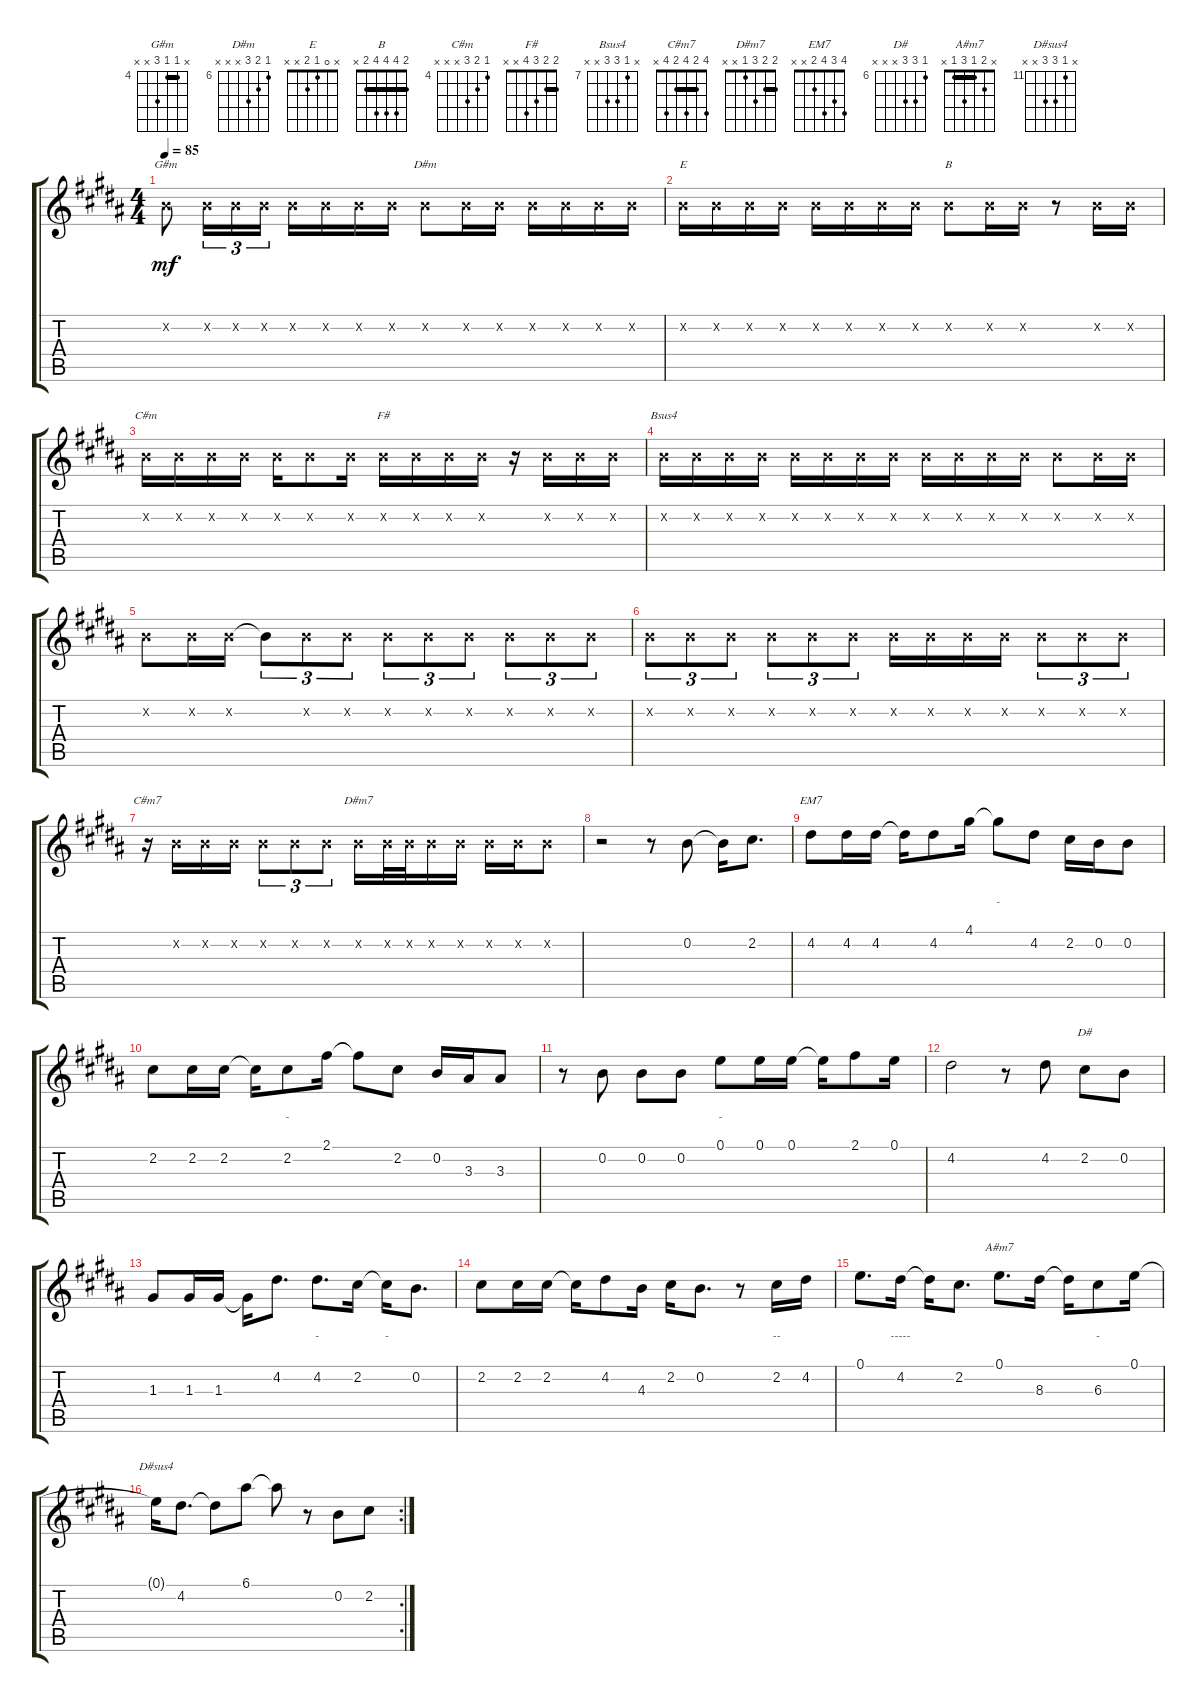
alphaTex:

\track "" {instrument acousticguitarsteel}
\staff {score tabs}
\tuning (E4 B3 G3 D3 A2 E2) {hide}
\chord ("G#m" x 4 4 6 x x) {firstfret 4 barre 4}
\chord ("D#m" 6 7 8 x x x) {firstfret 6}
\chord ("E" x 0 1 2 x x)
\chord ("B" 2 4 4 4 2 x) {barre 2}
\chord ("C#m" 4 5 6 x x x) {firstfret 4}
\chord ("F#" 2 2 3 4 x x) {barre 2}
\chord ("Bsus4" x 7 9 9 x x) {firstfret 7}
\chord ("C#m7" 4 2 4 2 4 x) {barre 2}
\chord ("D#m7" 2 2 3 1 x x) {barre 2}
\chord ("EM7" 4 3 4 2 x x)
\chord ("D#" 6 8 8 x x x) {firstfret 6}
\chord ("A#m7" x 2 1 3 1 x) {barre 1}
\chord ("D#sus4" x 11 13 13 x x) {firstfret 11}
\ts (4 4)
\tempo 85
\clef g2
\ks g#minor
0.2{x}.8{ch "G#m" lyrics (0 "") lyrics (1 "") lyrics (2 "") lyrics (3 "") lyrics (4 "") dy mf} 0.2{x}.16{tu (3 2) lyrics (0 "") lyrics (1 "") lyrics (2 "") lyrics (3 "") lyrics (4 "")} 0.2{x}.16{tu (3 2) lyrics (0 "") lyrics (1 "") lyrics (2 "") lyrics (3 "") lyrics (4 "")} 0.2{x}.16{tu (3 2) lyrics (0 "") lyrics (1 "") lyrics (2 "") lyrics (3 "") lyrics (4 "")} 0.2{x}.16{lyrics (0 "") lyrics (1 "") lyrics (2 "") lyrics (3 "") lyrics (4 "")} 0.2{x}.16{lyrics (0 "") lyrics (1 "") lyrics (2 "") lyrics (3 "") lyrics (4 "")} 0.2{x}.16{lyrics (0 "") lyrics (1 "") lyrics (2 "") lyrics (3 "") lyrics (4 "")} 0.2{x}.16{lyrics (0 "") lyrics (1 "") lyrics (2 "") lyrics (3 "") lyrics (4 "")} 0.2{x}.8{ch "D#m" lyrics (0 "") lyrics (1 "") lyrics (2 "") lyrics (3 "") lyrics (4 "")} 0.2{x}.16{lyrics (0 "") lyrics (1 "") lyrics (2 "") lyrics (3 "") lyrics (4 "")} 0.2{x}.16{lyrics (0 "") lyrics (1 "") lyrics (2 "") lyrics (3 "") lyrics (4 "")} 0.2{x}.16{lyrics (0 "") lyrics (1 "") lyrics (2 "") lyrics (3 "") lyrics (4 "")} 0.2{x}.16{lyrics (0 "") lyrics (1 "") lyrics (2 "") lyrics (3 "") lyrics (4 "")} 0.2{x}.16{lyrics (0 "") lyrics (1 "") lyrics (2 "") lyrics (3 "") lyrics (4 "")} 0.2{x}.16{lyrics (0 "") lyrics (1 "") lyrics (2 "") lyrics (3 "") lyrics (4 "")} |
0.2{x}.16{ch "E" lyrics (0 "") lyrics (1 "") lyrics (2 "") lyrics (3 "") lyrics (4 "")} 0.2{x}.16{lyrics (0 "") lyrics (1 "") lyrics (2 "") lyrics (3 "") lyrics (4 "")} 0.2{x}.16{lyrics (0 "") lyrics (1 "") lyrics (2 "") lyrics (3 "") lyrics (4 "")} 0.2{x}.16{lyrics (0 "") lyrics (1 "") lyrics (2 "") lyrics (3 "") lyrics (4 "")} 0.2{x}.16{lyrics (0 "") lyrics (1 "") lyrics (2 "") lyrics (3 "") lyrics (4 "")} 0.2{x}.16{lyrics (0 "") lyrics (1 "") lyrics (2 "") lyrics (3 "") lyrics (4 "")} 0.2{x}.16{lyrics (0 "") lyrics (1 "") lyrics (2 "") lyrics (3 "") lyrics (4 "")} 0.2{x}.16{lyrics (0 "") lyrics (1 "") lyrics (2 "") lyrics (3 "") lyrics (4 "")} 0.2{x}.8{ch "B" lyrics (0 "") lyrics (1 "") lyrics (2 "") lyrics (3 "") lyrics (4 "")} 0.2{x}.16 0.2{x}.16 r.8 0.2{x}.16 0.2{x}.16 |
0.2{x}.16{ch "C#m"} 0.2{x}.16 0.2{x}.16 0.2{x}.16 0.2{x}.16 0.2{x}.8 0.2{x}.16 0.2{x}.16{ch "F#"} 0.2{x}.16 0.2{x}.16 0.2{x}.16 r.16 0.2{x}.16 0.2{x}.16 0.2{x}.16 |
0.2{x}.16{ch "Bsus4"} 0.2{x}.16 0.2{x}.16 0.2{x}.16 0.2{x}.16 0.2{x}.16 0.2{x}.16 0.2{x}.16 0.2{x}.16 0.2{x}.16 0.2{x}.16 0.2{x}.16 0.2{x}.8 0.2{x}.16 0.2{x}.16 |
0.2{x}.8 0.2{x}.16 0.2{x}.16 0.2{t}.8{tu (3 2)} 0.2{x}.8{tu (3 2)} 0.2{x}.8{tu (3 2)} 0.2{x}.8{tu (3 2)} 0.2{x}.8{tu (3 2)} 0.2{x}.8{tu (3 2)} 0.2{x}.8{tu (3 2)} 0.2{x}.8{tu (3 2)} 0.2{x}.8{tu (3 2)} |
0.2{x}.8{tu (3 2)} 0.2{x}.8{tu (3 2)} 0.2{x}.8{tu (3 2)} 0.2{x}.8{tu (3 2)} 0.2{x}.8{tu (3 2)} 0.2{x}.8{tu (3 2)} 0.2{x}.16 0.2{x}.16 0.2{x}.16 0.2{x}.16 0.2{x}.8{tu (3 2)} 0.2{x}.8{tu (3 2)} 0.2{x}.8{tu (3 2)} |
r.16{ch "C#m7"} 0.2{x}.16 0.2{x}.16 0.2{x}.16 0.2{x}.8{tu (3 2)} 0.2{x}.8{tu (3 2)} 0.2{x}.8{tu (3 2)} 0.2{x}.16{ch "D#m7"} 0.2{x}.32 0.2{x}.32 0.2{x}.16 0.2{x}.16 0.2{x}.16 0.2{x}.16 0.2{x}.8 |
r.2 r.8 0.2.8{lyrics (0 "") lyrics (1 "") lyrics (2 "") lyrics (3 "") lyrics (4 "")} 0.2{t}.16{lyrics (0 "") lyrics (1 "") lyrics (2 "") lyrics (3 "") lyrics (4 "")} 2.2.8{d lyrics (0 "") lyrics (1 "") lyrics (2 "") lyrics (3 "") lyrics (4 "")} |
4.2.8{ch "EM7" lyrics (0 "") lyrics (1 "") lyrics (2 "") lyrics (3 "") lyrics (4 "")} 4.2.16{lyrics (0 "") lyrics (1 "") lyrics (2 "") lyrics (3 "") lyrics (4 "")} 4.2.16{lyrics (0 "") lyrics (1 "") lyrics (2 "") lyrics (3 "") lyrics (4 "")} 4.2{t}.16{lyrics (0 "") lyrics (1 "") lyrics (2 "") lyrics (3 "") lyrics (4 "")} 4.2.8{lyrics (0 "") lyrics (1 "") lyrics (2 "") lyrics (3 "") lyrics (4 "")} 4.1.16{lyrics (0 "") lyrics (1 "") lyrics (2 "") lyrics (3 "") lyrics (4 "")} 4.1{t}.8{lyrics (0 "") lyrics (1 "-") lyrics (2 "") lyrics (3 "") lyrics (4 "")} 4.2.8{lyrics (0 "") lyrics (1 "") lyrics (2 "") lyrics (3 "") lyrics (4 "")} 2.2.16{lyrics (0 "") lyrics (1 "") lyrics (2 "") lyrics (3 "") lyrics (4 "")} 0.2.16{lyrics (0 "") lyrics (1 "") lyrics (2 "") lyrics (3 "") lyrics (4 "")} 0.2.8{lyrics (0 "") lyrics (1 "") lyrics (2 "") lyrics (3 "") lyrics (4 "")} |
2.2.8{lyrics (0 "") lyrics (1 "") lyrics (2 "") lyrics (3 "") lyrics (4 "")} 2.2.16{lyrics (0 "") lyrics (1 "") lyrics (2 "") lyrics (3 "") lyrics (4 "")} 2.2.16{lyrics (0 "") lyrics (1 "") lyrics (2 "") lyrics (3 "") lyrics (4 "")} 2.2{t}.16{lyrics (0 "") lyrics (1 "") lyrics (2 "") lyrics (3 "") lyrics (4 "")} 2.2.8{lyrics (0 "") lyrics (1 "-") lyrics (2 "") lyrics (3 "") lyrics (4 "")} 2.1.16{lyrics (0 "") lyrics (1 "") lyrics (2 "") lyrics (3 "") lyrics (4 "")} 2.1{t}.8{lyrics (0 "") lyrics (1 "") lyrics (2 "") lyrics (3 "") lyrics (4 "")} 2.2.8{lyrics (0 "") lyrics (1 "") lyrics (2 "") lyrics (3 "") lyrics (4 "")} 0.2.16{lyrics (0 "") lyrics (1 "") lyrics (2 "") lyrics (3 "") lyrics (4 "")} 3.3.16{lyrics (0 "") lyrics (1 "") lyrics (2 "") lyrics (3 "") lyrics (4 "")} 3.3.8{lyrics (0 "") lyrics (1 "") lyrics (2 "") lyrics (3 "") lyrics (4 "")} |
r.8 0.2.8{lyrics (0 "") lyrics (1 "") lyrics (2 "") lyrics (3 "") lyrics (4 "")} 0.2.8{lyrics (0 "") lyrics (1 "") lyrics (2 "") lyrics (3 "") lyrics (4 "")} 0.2.8{lyrics (0 "") lyrics (1 "") lyrics (2 "") lyrics (3 "") lyrics (4 "")} 0.1.8{lyrics (0 "") lyrics (1 "-") lyrics (2 "") lyrics (3 "") lyrics (4 "")} 0.1.16{lyrics (0 "") lyrics (1 "") lyrics (2 "") lyrics (3 "") lyrics (4 "")} 0.1.16{lyrics (0 "") lyrics (1 "") lyrics (2 "") lyrics (3 "") lyrics (4 "")} 0.1{t}.16{lyrics (0 "") lyrics (1 "") lyrics (2 "") lyrics (3 "") lyrics (4 "")} 2.1.8{lyrics (0 "") lyrics (1 "") lyrics (2 "") lyrics (3 "") lyrics (4 "")} 0.1.16{lyrics (0 "") lyrics (1 "") lyrics (2 "") lyrics (3 "") lyrics (4 "")} |
4.2.2{lyrics (0 "") lyrics (1 "") lyrics (2 "") lyrics (3 "") lyrics (4 "")} r.8 4.2.8{lyrics (0 "") lyrics (1 "") lyrics (2 "") lyrics (3 "") lyrics (4 "")} 2.2.8{ch "D#" lyrics (0 "") lyrics (1 "") lyrics (2 "") lyrics (3 "") lyrics (4 "")} 0.2.8{lyrics (0 "") lyrics (1 "") lyrics (2 "") lyrics (3 "") lyrics (4 "")} |
1.3.8{lyrics (0 "") lyrics (1 "") lyrics (2 "") lyrics (3 "") lyrics (4 "")} 1.3.16{lyrics (0 "") lyrics (1 "") lyrics (2 "") lyrics (3 "") lyrics (4 "")} 1.3.16{lyrics (0 "") lyrics (1 "") lyrics (2 "") lyrics (3 "") lyrics (4 "")} 1.3{t}.16{lyrics (0 "") lyrics (1 "") lyrics (2 "") lyrics (3 "") lyrics (4 "")} 4.2.8{d lyrics (0 "") lyrics (1 "") lyrics (2 "") lyrics (3 "") lyrics (4 "")} 4.2.8{d lyrics (0 "") lyrics (1 "-") lyrics (2 "") lyrics (3 "") lyrics (4 "")} 2.2.16{lyrics (0 "") lyrics (1 "") lyrics (2 "") lyrics (3 "") lyrics (4 "")} 2.2{t}.16{lyrics (0 "") lyrics (1 "-") lyrics (2 "") lyrics (3 "") lyrics (4 "")} 0.2.8{d lyrics (0 "") lyrics (1 "") lyrics (2 "") lyrics (3 "") lyrics (4 "")} |
2.2.8{lyrics (0 "") lyrics (1 "") lyrics (2 "") lyrics (3 "") lyrics (4 "")} 2.2.16{lyrics (0 "") lyrics (1 "") lyrics (2 "") lyrics (3 "") lyrics (4 "")} 2.2.16{lyrics (0 "") lyrics (1 "") lyrics (2 "") lyrics (3 "") lyrics (4 "")} 2.2{t}.16{lyrics (0 "") lyrics (1 "") lyrics (2 "") lyrics (3 "") lyrics (4 "")} 4.2.8{lyrics (0 "") lyrics (1 "") lyrics (2 "") lyrics (3 "") lyrics (4 "")} 4.3.16{lyrics (0 "") lyrics (1 "") lyrics (2 "") lyrics (3 "") lyrics (4 "")} 2.2.16{lyrics (0 "") lyrics (1 "") lyrics (2 "") lyrics (3 "") lyrics (4 "")} 0.2.8{d lyrics (0 "") lyrics (1 "") lyrics (2 "") lyrics (3 "") lyrics (4 "")} r.8 2.2.16{lyrics (0 "") lyrics (1 "--") lyrics (2 "") lyrics (3 "") lyrics (4 "")} 4.2.16{lyrics (0 "") lyrics (1 "") lyrics (2 "") lyrics (3 "") lyrics (4 "")} |
0.1.8{d lyrics (0 "") lyrics (1 "") lyrics (2 "") lyrics (3 "") lyrics (4 "")} 4.2.16{lyrics (0 "") lyrics (1 "-----") lyrics (2 "") lyrics (3 "") lyrics (4 "")} 4.2{t}.16{lyrics (0 "") lyrics (1 "") lyrics (2 "") lyrics (3 "") lyrics (4 "")} 2.2.8{d lyrics (0 "") lyrics (1 "") lyrics (2 "") lyrics (3 "") lyrics (4 "")} 0.1.8{d ch "A#m7" lyrics (0 "") lyrics (1 "") lyrics (2 "") lyrics (3 "") lyrics (4 "")} 8.3.16{lyrics (0 "") lyrics (1 "") lyrics (2 "") lyrics (3 "") lyrics (4 "")} 8.3{t}.16{lyrics (0 "") lyrics (1 "") lyrics (2 "") lyrics (3 "") lyrics (4 "")} 6.3.8{lyrics (0 "") lyrics (1 "-") lyrics (2 "") lyrics (3 "") lyrics (4 "")} 0.1.16{lyrics (0 "") lyrics (1 "") lyrics (2 "") lyrics (3 "") lyrics (4 "")} |
\rc 2
0.1{t}.16{ch "D#sus4" lyrics (0 "") lyrics (1 "") lyrics (2 "") lyrics (3 "") lyrics (4 "")} 4.2.8{d lyrics (0 "") lyrics (1 "") lyrics (2 "") lyrics (3 "") lyrics (4 "")} 4.2{t}.8{lyrics (0 "") lyrics (1 "") lyrics (2 "") lyrics (3 "") lyrics (4 "")} 6.1.8{lyrics (0 "") lyrics (1 "") lyrics (2 "") lyrics (3 "") lyrics (4 "")} 6.1{t}.8{lyrics (0 "") lyrics (1 "") lyrics (2 "") lyrics (3 "") lyrics (4 "")} r.8 0.2.8{lyrics (0 "") lyrics (1 "") lyrics (2 "") lyrics (3 "") lyrics (4 "")} 2.2.8{lyrics (0 "") lyrics (1 "") lyrics (2 "") lyrics (3 "") lyrics (4 "")}
